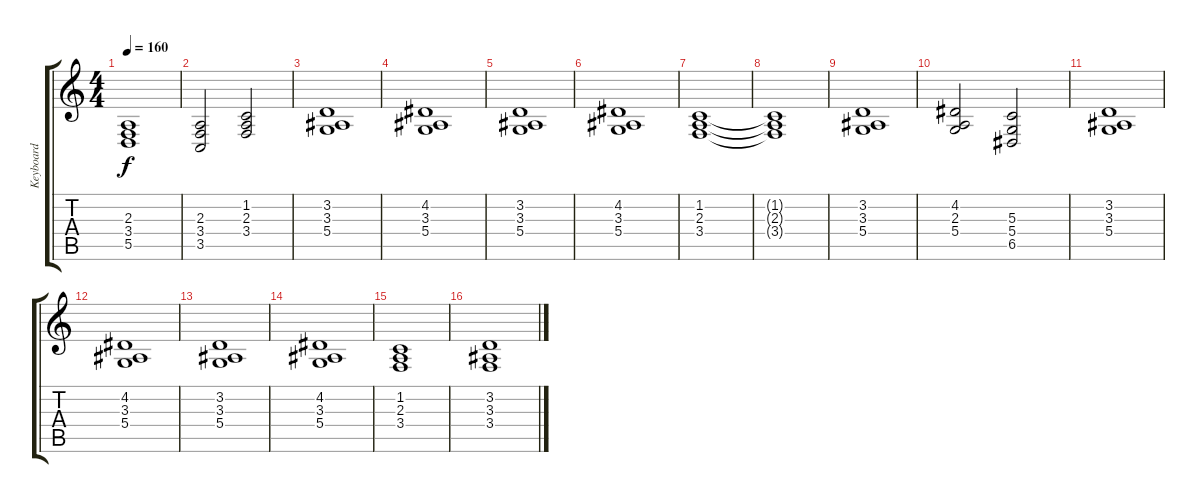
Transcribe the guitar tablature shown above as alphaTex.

\track ("Keyboard" "Keyboard") {instrument harpsichord}
\staff {score tabs}
\tuning (E4 B3 G3 D3 A2 E2) {hide}
\ts (4 4)
\tempo 160
\clef g2
\ks c
(2.3 3.4 5.5).1{dy f} |
(2.3 3.4 3.5).2 (1.2 2.3 3.4).2 |
(3.2 3.3 5.4).1 |
(4.2 3.3 5.4).1 |
(3.2 3.3 5.4).1 |
(4.2 3.3 5.4).1 |
(1.2 2.3 3.4).1 |
(1.2{t} 2.3{t} 3.4{t}).1 |
(3.2 3.3 5.4).1 |
(4.2 2.3 5.4).2 (5.3 5.4 6.5).2 |
(3.2 3.3 5.4).1 |
(4.2 3.3 5.4).1 |
(3.2 3.3 5.4).1 |
(4.2 3.3 5.4).1 |
(1.2 2.3 3.4).1 |
(3.2 3.3 3.4).1
